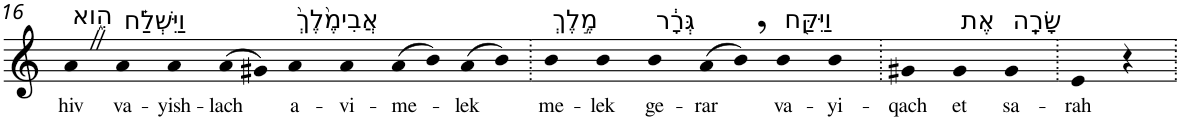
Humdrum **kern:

**kern	**text
*part1	*part1
*staff1	*staff1
*I"Piano	*
*I'Pno	*
!!LO:PB:g=z
*clefG2	*
*k[]	*
=16	=16
!LO:TX:a:t=הִ֑וא	!
!	!LO:LY:b
4aZ	hiv
!LO:TX:a:t=וַיִּשְׁלַ֗ח	!
!	!LO:LY:b
4a	va-
!	!LO:LY:b
4a	-yish-
!	!LO:LY:b
(>8a	-lach
8g#X)	.
!LO:TX:a:t=אֲבִימֶ֙לֶךְ֙	!
!	!LO:LY:b
4a	a-
!	!LO:LY:b
4a	-vi-
!	!LO:LY:b
(>8a	-me-
8b)	.
!	!LO:LY:b
(>8a	-lek
8b)	.
=17.	=17.
!LO:TX:a:t=מֶ֣לֶךְ	!
!	!LO:LY:b
4b	me-
!	!LO:LY:b
4b	-lek
!LO:TX:a:t=גְּרָ֔ר	!
!	!LO:LY:b
4b	ge-
!	!LO:LY:b
(>8a	-rar
8b,)	.
!LO:TX:a:t=וַיִּקַּ֖ח	!
!	!LO:LY:b
4b	va-
!	!LO:LY:b
4b	-yi-
=18.	=18.
!	!LO:LY:b
4g#X	-qach
!LO:TX:a:t=אֶת	!
!	!LO:LY:b
4g#	et
!LO:TX:a:t=שָׂרָֽה	!
!	!LO:LY:b
4g#	sa-
=19.	=19.
!	!LO:LY:b
4e	-rah
4r	.
=.	=.
*-	*-
